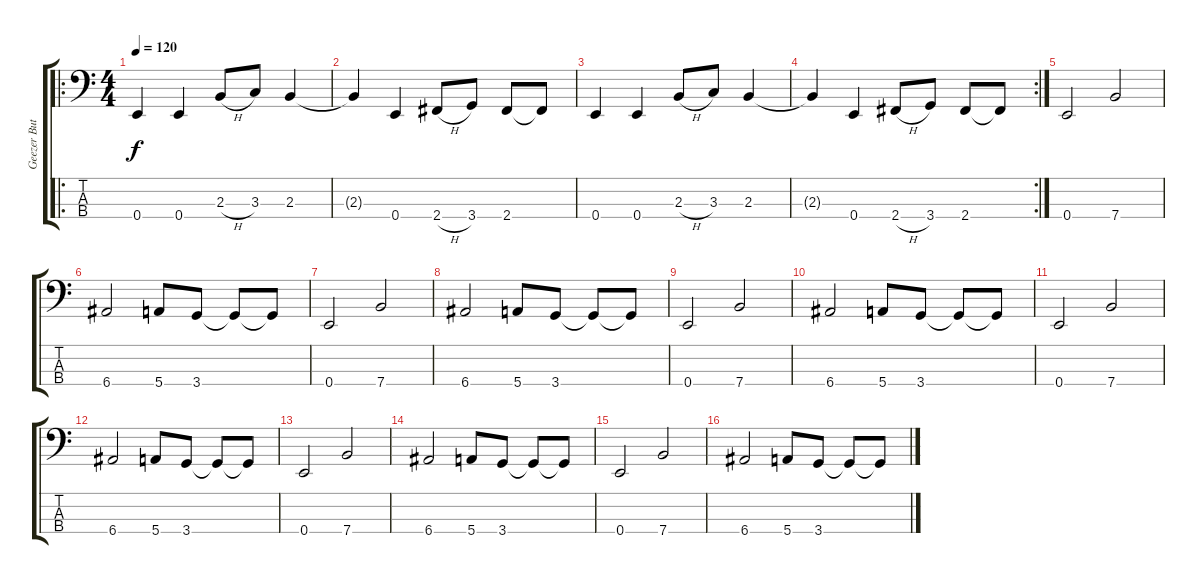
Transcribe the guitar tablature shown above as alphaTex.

\track ("Geezer Butler" "Geezer But") {instrument electricbassfinger}
\staff {score tabs}
\tuning (G2 D2 A1 E1) {hide}
\ro
\ts (4 4)
\tempo 120
\clef f4
\ks c
0.4.4{dy f} 0.4.4 2.3{h}.8 3.3.8 2.3.4 |
2.3{t}.4 0.4.4 2.4{h}.8 3.4.8 2.4.8 2.4{t}.8 |
0.4.4 0.4.4 2.3{h}.8 3.3.8 2.3.4 |
\rc 2
2.3{t}.4 0.4.4 2.4{h}.8 3.4.8 2.4.8 2.4{t}.8 |
0.4.2 7.4.2 |
6.4.2 5.4.8 3.4.8 3.4{t}.8 3.4{t}.8 |
0.4.2{volume 15} 7.4.2 |
6.4.2 5.4.8 3.4.8 3.4{t}.8 3.4{t}.8 |
0.4.2{volume 14} 7.4.2 |
6.4.2 5.4.8 3.4.8 3.4{t}.8 3.4{t}.8 |
0.4.2{volume 12} 7.4.2 |
6.4.2 5.4.8 3.4.8 3.4{t}.8 3.4{t}.8 |
0.4.2{volume 11} 7.4.2 |
6.4.2{volume 10} 5.4.8 3.4.8 3.4{t}.8 3.4{t}.8 |
0.4.2 7.4.2 |
6.4.2{volume 9} 5.4.8 3.4.8 3.4{t}.8 3.4{t}.8
